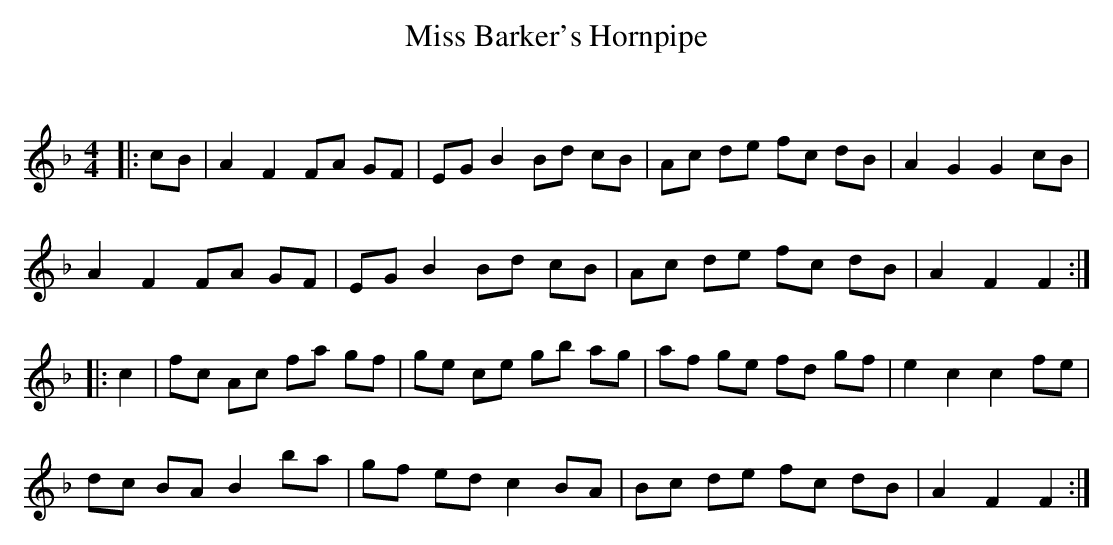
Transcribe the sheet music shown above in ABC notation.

X:1
T: Miss Barker's Hornpipe
C:
Q: 232
K:F
M:4/4
L:1/8
|:cB|A2 F2 FA GF|EG B2 Bd cB|Ac de fc dB|A2 G2 G2 cB|
A2 F2 FA GF|EG B2 Bd cB|Ac de fc dB|A2 F2 F2:|
|:c2|fc Ac fa gf|ge ce gb ag|af ge fd gf|e2 c2 c2 fe|
dc BA B2 ba|gf ed c2 BA|Bc de fc dB|A2 F2 F2:|
